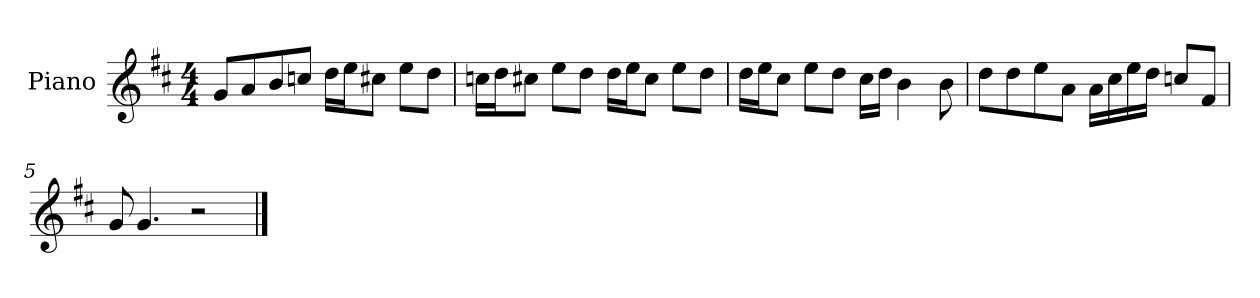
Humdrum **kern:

**kern
*part1
*staff1
*I"Piano
*I'P-no
*clefG2
*k[f#c#]
*M4/4
*MM90
=1
8g/L
8a/
8b/
8ccn/J
16dd\LL
16ee\J
8cc#X\J
8ee\L
8dd\J
=2
16ccn\LL
16dd\J
8cc#X\J
8ee\L
8dd\J
16dd\LL
16ee\J
8cc#\J
8ee\L
8dd\J
=3
16dd\LL
16ee\J
8cc#\J
8ee\L
8dd\J
16cc#\LL
16dd\JJ
4b\
8b\
=4
8dd\L
8dd\
8ee\
8a\J
16a\LL
16cc#\
16ee\
16dd\JJ
8ccn/L
8f#/J
!!LO:LB:g=z
=5
8g/
4.g/
2r
==
*-
